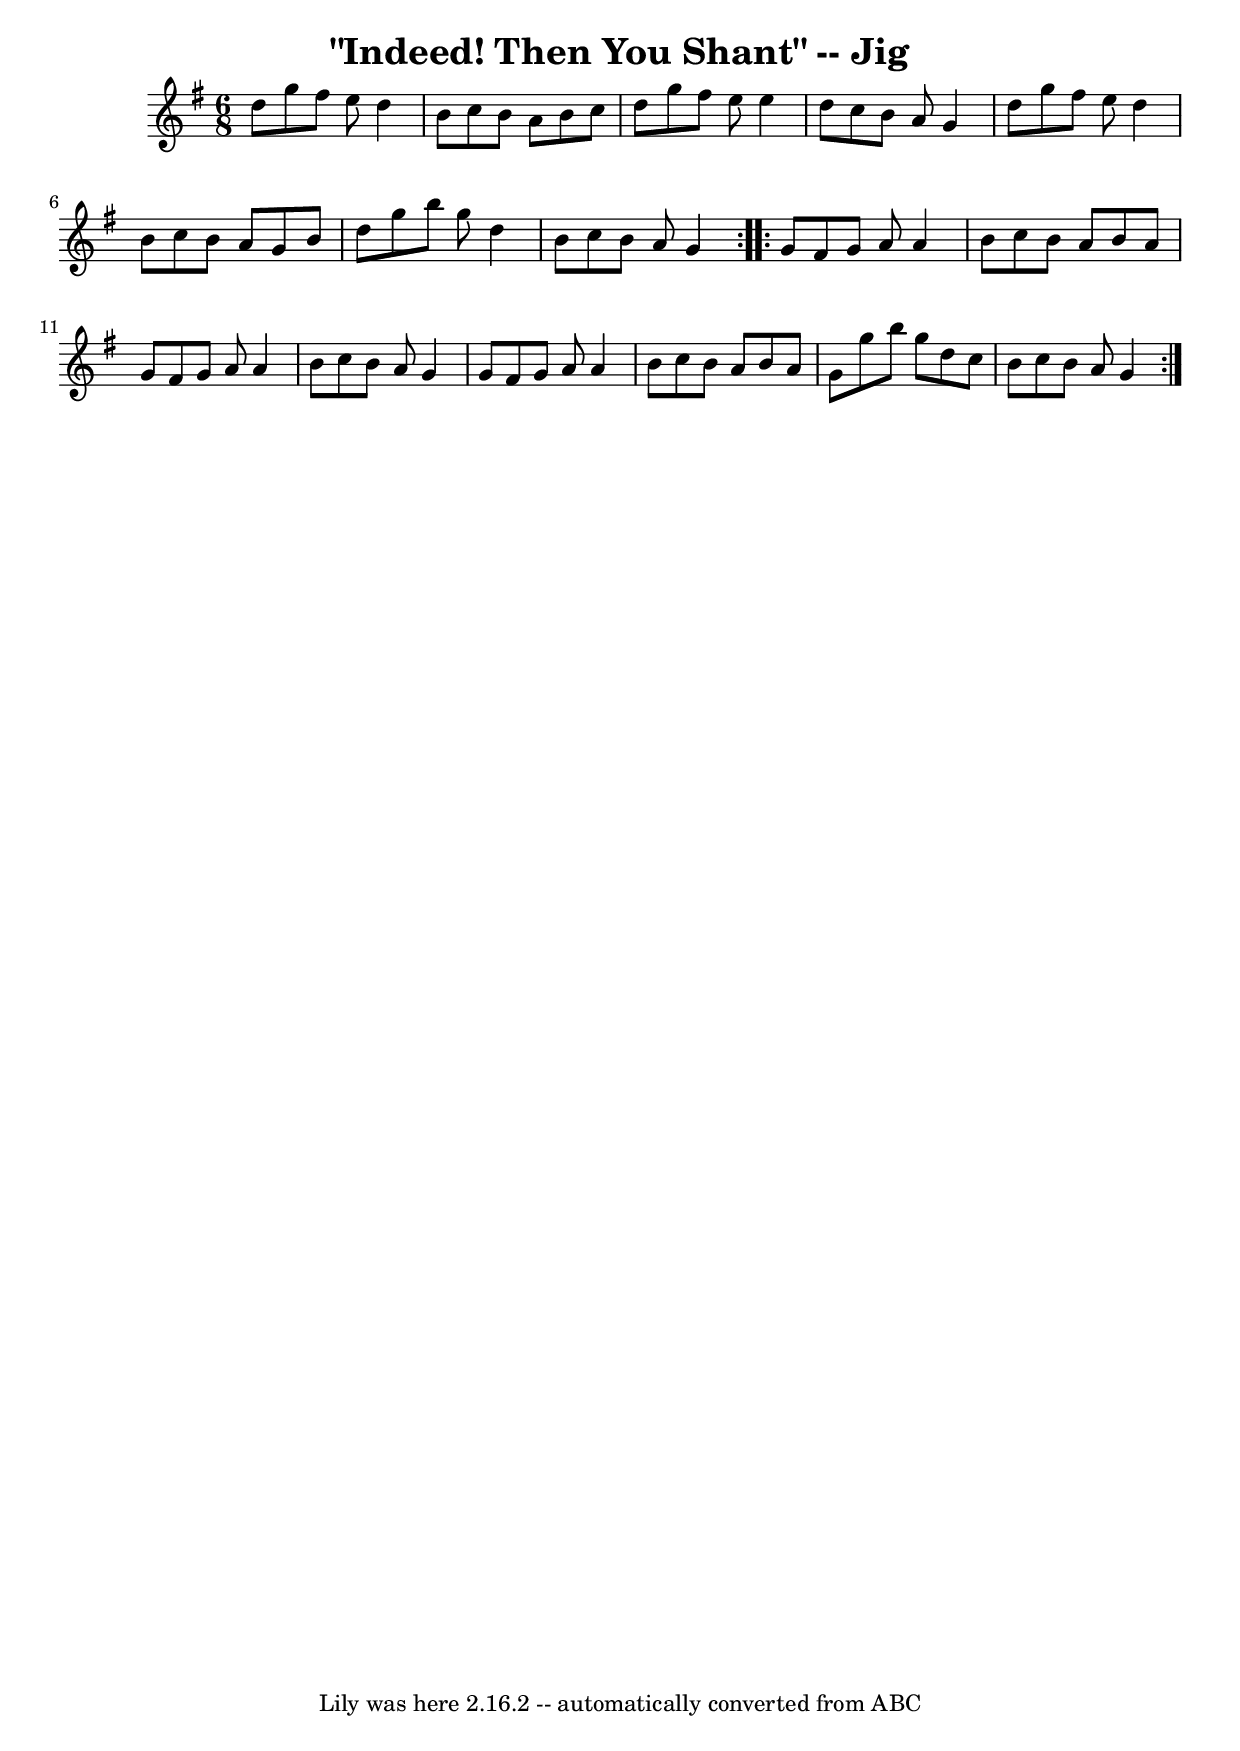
\version "2.7.40"
\include "Mammoth.ily"
\header {
	%% book = "Ryan's Mammoth Collection"
	crossRefNumber = "1"
	footnotes = "\\\\111 625"
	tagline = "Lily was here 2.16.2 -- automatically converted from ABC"
	title = "\"Indeed! Then You Shant\" -- Jig"
}
voicedefault =  {
\set Score.defaultBarType = "empty"

\repeat volta 2 {
\time 6/8 \key g \major d''8  |
 g''8 fis''8 e''8 d''4    
b'8    |
 c''8 b'8 a'8 b'8 c''8 d''8    |
 g''8  
 fis''8 e''8 e''4 d''8    |
 c''8 b'8 a'8 g'4    
d''8    |
 g''8 fis''8 e''8 d''4 b'8    |
 c''8   
 b'8 a'8 g'8 b'8 d''8    |
 g''8 b''8 g''8 d''4    
b'8    |
 c''8 b'8 a'8 g'4  }     \repeat volta 2 { g'8  
|
 fis'8 g'8 a'8 a'4 b'8    |
 c''8 b'8 a'8 
 b'8 a'8 g'8    |
 fis'8 g'8 a'8 a'4 b'8    
|
 c''8 b'8 a'8 g'4 g'8    |
 fis'8 g'8 a'8 
 a'4 b'8    |
 c''8 b'8 a'8 b'8 a'8 g'8    |
 
 g''8 b''8 g''8 d''8 c''8 b'8    |
 c''8 b'8 a'8  
 g'4  }   
}

\score{
    <<

	\context Staff="default"
	{
	    \voicedefault 
	}

    >>
	\layout {
	}
	\midi {}
}
